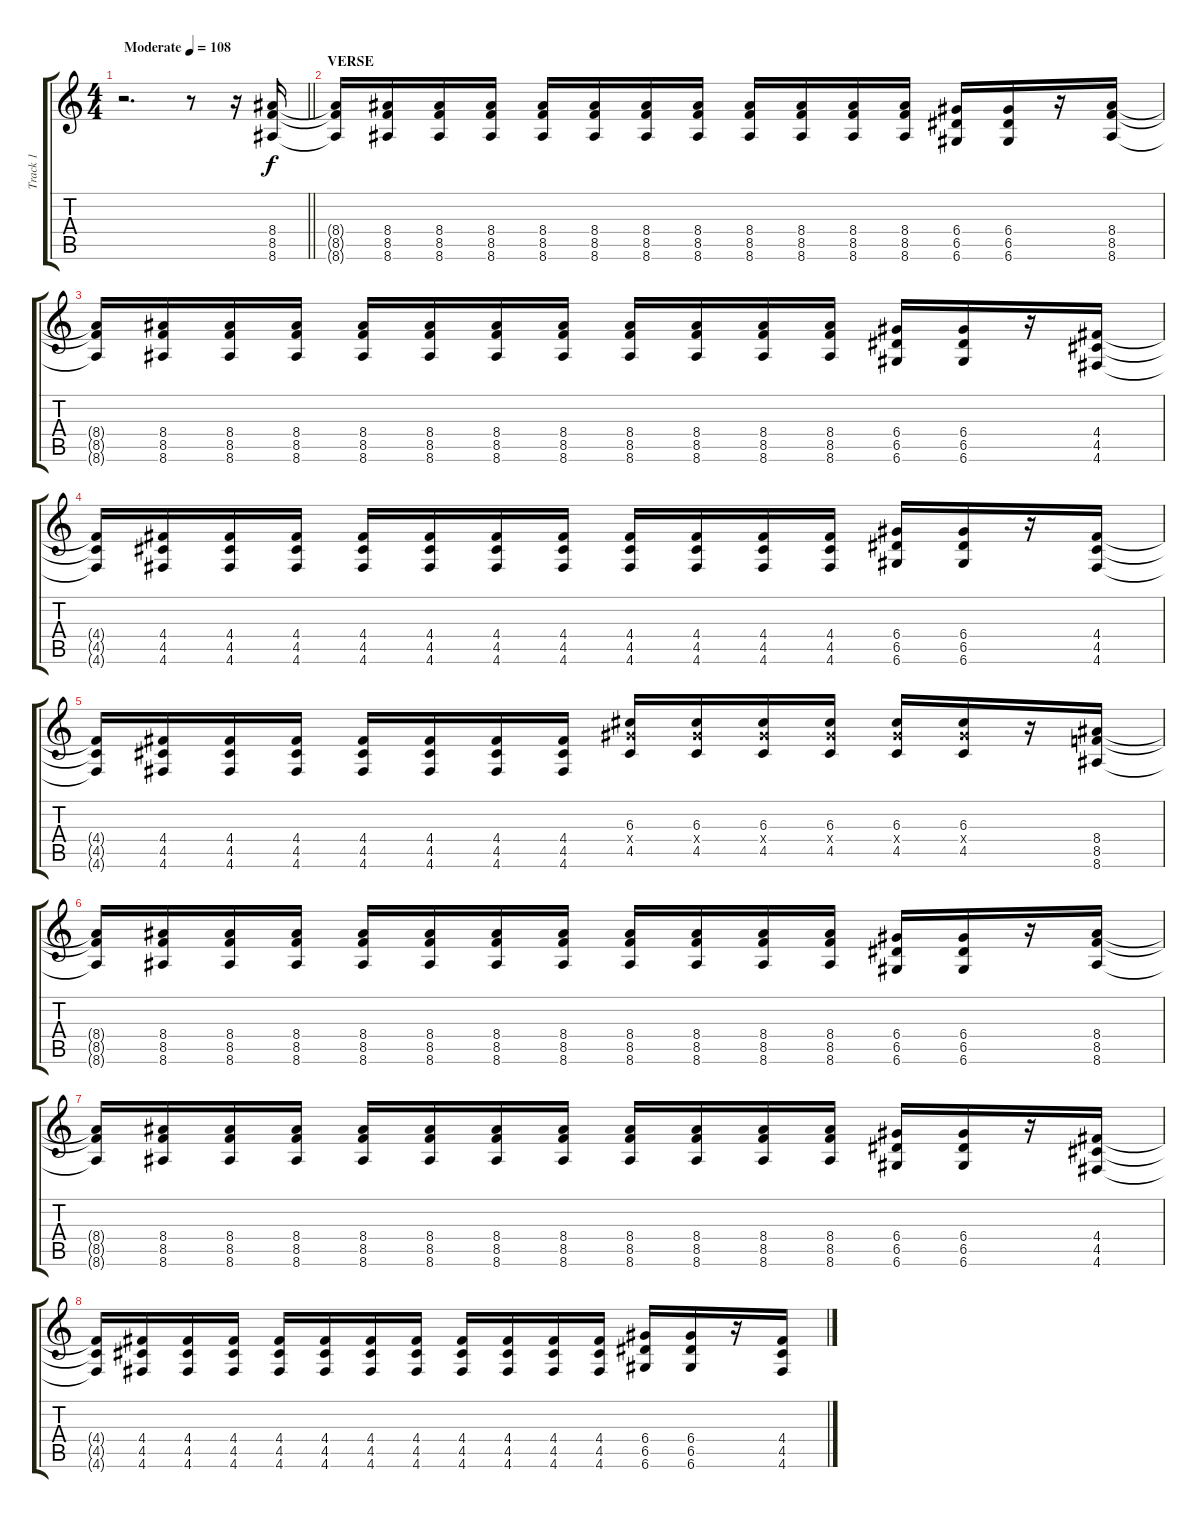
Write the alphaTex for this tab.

\track ("Track 1" "Track 1") {instrument distortionguitar}
\staff {score tabs}
\tuning (E4 B3 G3 D3 A2 D2) {hide}
\ts (4 4)
\tempo (108 "Moderate")
\clef g2
\barLineRight lightlight
\ks c
r.2{d dy f instrument distortionguitar} r.8 r.16 (8.4 8.5 8.6).16 |
\section ("" "VERSE")
(8.4{t} 8.5{t} 8.6{t}).16 (8.4 8.5 8.6).16 (8.4 8.5 8.6).16 (8.4 8.5 8.6).16 (8.4 8.5 8.6).16 (8.4 8.5 8.6).16 (8.4 8.5 8.6).16 (8.4 8.5 8.6).16 (8.4 8.5 8.6).16 (8.4 8.5 8.6).16 (8.4 8.5 8.6).16 (8.4 8.5 8.6).16 (6.4 6.5 6.6).16 (6.4 6.5 6.6).16 r.16 (8.4 8.5 8.6).16 |
(8.4{t} 8.5{t} 8.6{t}).16 (8.4 8.5 8.6).16 (8.4 8.5 8.6).16 (8.4 8.5 8.6).16 (8.4 8.5 8.6).16 (8.4 8.5 8.6).16 (8.4 8.5 8.6).16 (8.4 8.5 8.6).16 (8.4 8.5 8.6).16 (8.4 8.5 8.6).16 (8.4 8.5 8.6).16 (8.4 8.5 8.6).16 (6.4 6.5 6.6).16 (6.4 6.5 6.6).16 r.16 (4.4 4.5 4.6).16 |
(4.4{t} 4.5{t} 4.6{t}).16 (4.4 4.5 4.6).16 (4.4 4.5 4.6).16 (4.4 4.5 4.6).16 (4.4 4.5 4.6).16 (4.4 4.5 4.6).16 (4.4 4.5 4.6).16 (4.4 4.5 4.6).16 (4.4 4.5 4.6).16 (4.4 4.5 4.6).16 (4.4 4.5 4.6).16 (4.4 4.5 4.6).16 (6.4 6.5 6.6).16 (6.4 6.5 6.6).16 r.16 (4.4 4.5 4.6).16 |
(4.4{t} 4.5{t} 4.6{t}).16 (4.4 4.5 4.6).16 (4.4 4.5 4.6).16 (4.4 4.5 4.6).16 (4.4 4.5 4.6).16 (4.4 4.5 4.6).16 (4.4 4.5 4.6).16 (4.4 4.5 4.6).16 (6.3 6.4{x} 4.5).16 (6.3 6.4{x} 4.5).16 (6.3 6.4{x} 4.5).16 (6.3 6.4{x} 4.5).16 (6.3 6.4{x} 4.5).16 (6.3 6.4{x} 4.5).16 r.16 (8.4 8.5 8.6).16 |
(8.4{t} 8.5{t} 8.6{t}).16 (8.4 8.5 8.6).16 (8.4 8.5 8.6).16 (8.4 8.5 8.6).16 (8.4 8.5 8.6).16 (8.4 8.5 8.6).16 (8.4 8.5 8.6).16 (8.4 8.5 8.6).16 (8.4 8.5 8.6).16 (8.4 8.5 8.6).16 (8.4 8.5 8.6).16 (8.4 8.5 8.6).16 (6.4 6.5 6.6).16 (6.4 6.5 6.6).16 r.16 (8.4 8.5 8.6).16 |
(8.4{t} 8.5{t} 8.6{t}).16 (8.4 8.5 8.6).16 (8.4 8.5 8.6).16 (8.4 8.5 8.6).16 (8.4 8.5 8.6).16 (8.4 8.5 8.6).16 (8.4 8.5 8.6).16 (8.4 8.5 8.6).16 (8.4 8.5 8.6).16 (8.4 8.5 8.6).16 (8.4 8.5 8.6).16 (8.4 8.5 8.6).16 (6.4 6.5 6.6).16 (6.4 6.5 6.6).16 r.16 (4.4 4.5 4.6).16 |
(4.4{t} 4.5{t} 4.6{t}).16 (4.4 4.5 4.6).16 (4.4 4.5 4.6).16 (4.4 4.5 4.6).16 (4.4 4.5 4.6).16 (4.4 4.5 4.6).16 (4.4 4.5 4.6).16 (4.4 4.5 4.6).16 (4.4 4.5 4.6).16 (4.4 4.5 4.6).16 (4.4 4.5 4.6).16 (4.4 4.5 4.6).16 (6.4 6.5 6.6).16 (6.4 6.5 6.6).16 r.16 (4.4 4.5 4.6).16
